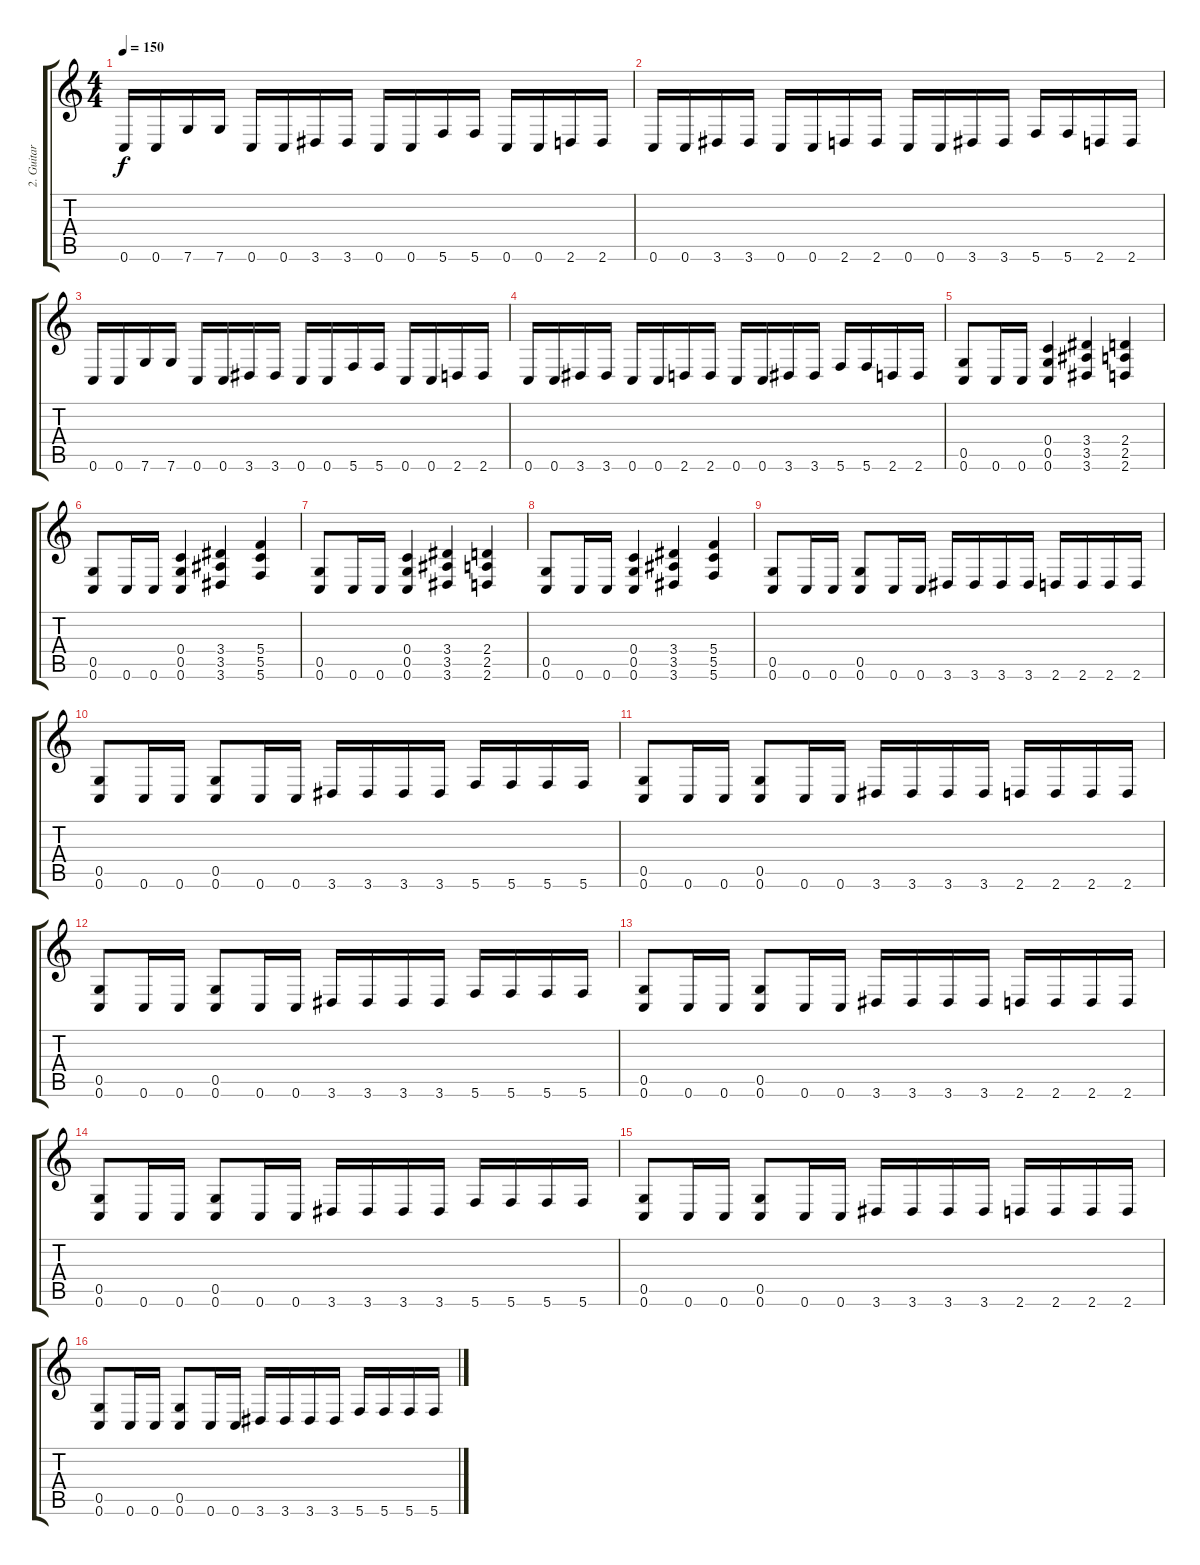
\track ("2. Guitar" "2. Guitar") {instrument distortionguitar}
\staff {score tabs}
\tuning (D4 A3 F3 C3 G2 C2) {hide}
\ts (4 4)
\tempo 150
\clef g2
\ks c
0.6.16{dy f} 0.6.16 7.6.16 7.6.16 0.6.16 0.6.16 3.6.16 3.6.16 0.6.16 0.6.16 5.6.16 5.6.16 0.6.16 0.6.16 2.6.16 2.6.16 |
0.6.16 0.6.16 3.6.16 3.6.16 0.6.16 0.6.16 2.6.16 2.6.16 0.6.16 0.6.16 3.6.16 3.6.16 5.6.16 5.6.16 2.6.16 2.6.16 |
0.6.16 0.6.16 7.6.16 7.6.16 0.6.16 0.6.16 3.6.16 3.6.16 0.6.16 0.6.16 5.6.16 5.6.16 0.6.16 0.6.16 2.6.16 2.6.16 |
0.6.16 0.6.16 3.6.16 3.6.16 0.6.16 0.6.16 2.6.16 2.6.16 0.6.16 0.6.16 3.6.16 3.6.16 5.6.16 5.6.16 2.6.16 2.6.16 |
(0.5 0.6).8 0.6.16 0.6.16 (0.4 0.5 0.6).4 (3.4 3.5 3.6).4 (2.4 2.5 2.6).4 |
(0.5 0.6).8 0.6.16 0.6.16 (0.4 0.5 0.6).4 (3.4 3.5 3.6).4 (5.4 5.5 5.6).4 |
(0.5 0.6).8 0.6.16 0.6.16 (0.4 0.5 0.6).4 (3.4 3.5 3.6).4 (2.4 2.5 2.6).4 |
(0.5 0.6).8 0.6.16 0.6.16 (0.4 0.5 0.6).4 (3.4 3.5 3.6).4 (5.4 5.5 5.6).4 |
(0.5 0.6).8 0.6.16 0.6.16 (0.5 0.6).8 0.6.16 0.6.16 3.6.16 3.6.16 3.6.16 3.6.16 2.6.16 2.6.16 2.6.16 2.6.16 |
(0.5 0.6).8 0.6.16 0.6.16 (0.5 0.6).8 0.6.16 0.6.16 3.6.16 3.6.16 3.6.16 3.6.16 5.6.16 5.6.16 5.6.16 5.6.16 |
(0.5 0.6).8 0.6.16 0.6.16 (0.5 0.6).8 0.6.16 0.6.16 3.6.16 3.6.16 3.6.16 3.6.16 2.6.16 2.6.16 2.6.16 2.6.16 |
(0.5 0.6).8 0.6.16 0.6.16 (0.5 0.6).8 0.6.16 0.6.16 3.6.16 3.6.16 3.6.16 3.6.16 5.6.16 5.6.16 5.6.16 5.6.16 |
(0.5 0.6).8 0.6.16 0.6.16 (0.5 0.6).8 0.6.16 0.6.16 3.6.16 3.6.16 3.6.16 3.6.16 2.6.16 2.6.16 2.6.16 2.6.16 |
(0.5 0.6).8 0.6.16 0.6.16 (0.5 0.6).8 0.6.16 0.6.16 3.6.16 3.6.16 3.6.16 3.6.16 5.6.16 5.6.16 5.6.16 5.6.16 |
(0.5 0.6).8 0.6.16 0.6.16 (0.5 0.6).8 0.6.16 0.6.16 3.6.16 3.6.16 3.6.16 3.6.16 2.6.16 2.6.16 2.6.16 2.6.16 |
(0.5 0.6).8 0.6.16 0.6.16 (0.5 0.6).8 0.6.16 0.6.16 3.6.16 3.6.16 3.6.16 3.6.16 5.6.16 5.6.16 5.6.16 5.6.16
